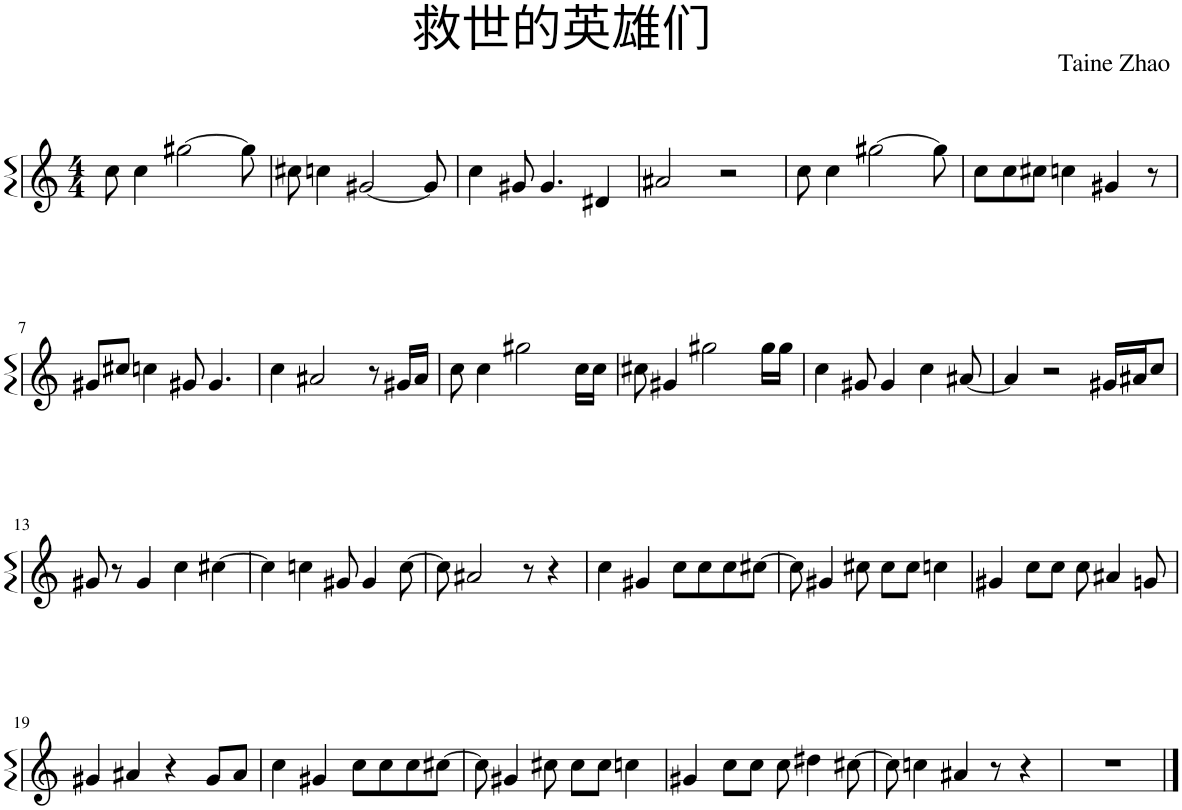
**kern
*part1
*staff1
*I"Piano
*I'Pno.
*clefG2
*k[]
*M4/4
=1
8cc\
4cc\
[2gg#X\
8gg#\]
=2
8cc#X\
4ccn\
[2g#X/
8g#/]
=3
4cc\
8g#X/
4.g#/
4d#X/
=4
2a#X/
2r
=5
8cc\
4cc\
[2gg#X\
8gg#\]
=6
8cc\L
8cc\
8cc#X\J
4ccn\
4g#X/
8r
!!LO:LB:g=z
=7
8g#X/L
8cc#X/J
4ccn\
8g#X/
4.g#/
=8
4cc\
2a#X/
8r
16g#X/LL
16a#/JJ
=9
8cc\
4cc\
2gg#X\
16cc\LL
16cc\JJ
=10
8cc#X\
4g#X/
2gg#X\
16gg#\LL
16gg#\JJ
=11
4cc\
8g#X/
4g#/
4cc\
[8a#X/
=12
4a#/]
2r
16g#X/LL
16a#X/J
8cc/J
!!LO:LB:g=z
=13
8g#X/
8r
4g#/
4cc\
[4cc#X\
=14
4cc#\]
4ccn\
8g#X/
4g#/
[8cc\
=15
8cc\]
2a#X/
8r
4r
=16
4cc\
4g#X/
8cc\L
8cc\
8cc\
[8cc#X\J
=17
8cc#\]
4g#X/
8cc#X\
8cc#\L
8cc#\J
4ccn\
=18
4g#X/
8cc\L
8cc\J
8cc\
4a#X/
8gn/
!!LO:LB:g=z
=19
4g#X/
4a#X/
4r
8g#/L
8a#/J
=20
4cc\
4g#X/
8cc\L
8cc\
8cc\
[8cc#X\J
=21
8cc#\]
4g#X/
8cc#X\
8cc#\L
8cc#\J
4ccn\
=22
4g#X/
8cc\L
8cc\J
8cc\
4dd#X\
[8cc#X\
=23
8cc#\]
4ccn\
4a#X/
8r
4r
=24
1r
==
*-
